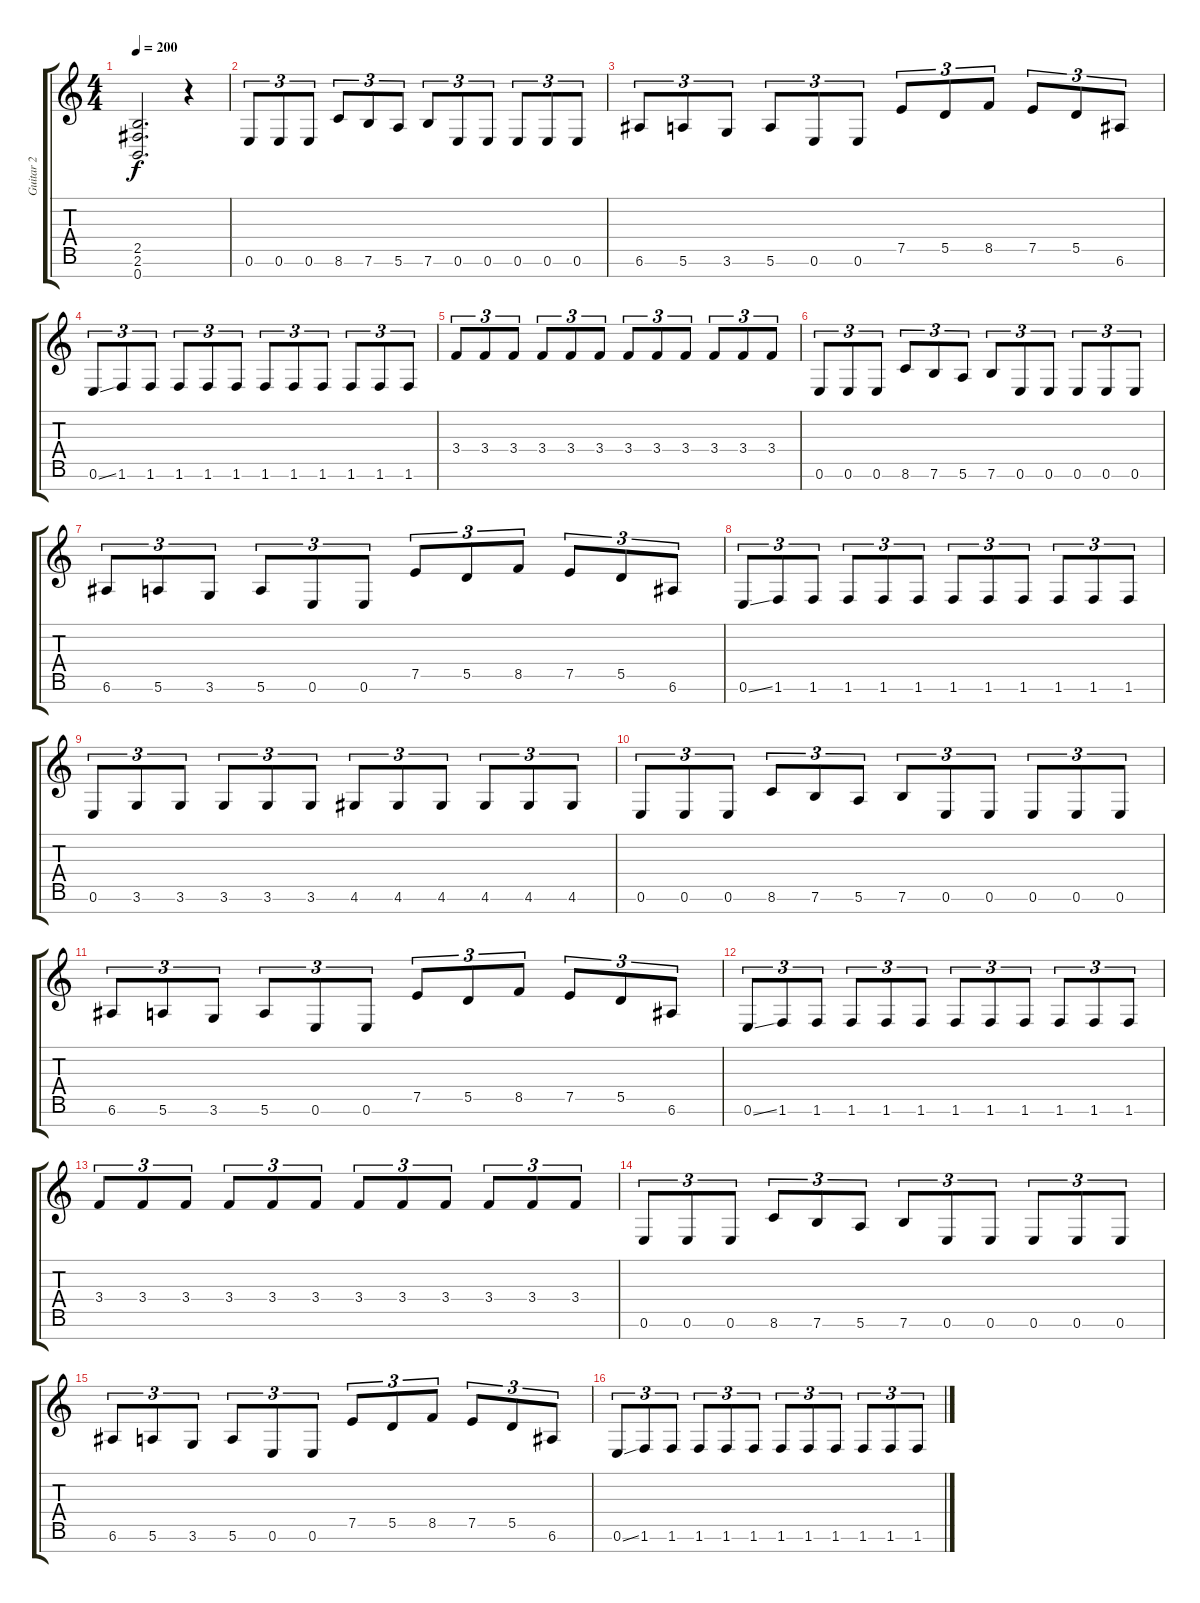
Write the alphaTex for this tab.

\track ("Guitar 2" "Guitar 2") {instrument distortionguitar}
\staff {score tabs}
\tuning (E4 B3 G3 D3 A2 E2 B1) {hide}
\ts (4 4)
\tempo 200
\clef g2
\ks c
(2.5{t} 2.6{t} 0.7{t}).2{d dy f} r.4 |
0.6.8{tu (3 2)} 0.6.8{tu (3 2)} 0.6.8{tu (3 2)} 8.6.8{tu (3 2)} 7.6.8{tu (3 2)} 5.6.8{tu (3 2)} 7.6.8{tu (3 2)} 0.6.8{tu (3 2)} 0.6.8{tu (3 2)} 0.6.8{tu (3 2)} 0.6.8{tu (3 2)} 0.6.8{tu (3 2)} |
6.6.8{tu (3 2)} 5.6.8{tu (3 2)} 3.6.8{tu (3 2)} 5.6.8{tu (3 2)} 0.6.8{tu (3 2)} 0.6.8{tu (3 2)} 7.5.8{tu (3 2)} 5.5.8{tu (3 2)} 8.5.8{tu (3 2)} 7.5.8{tu (3 2)} 5.5.8{tu (3 2)} 6.6.8{tu (3 2)} |
0.6{ss}.8{tu (3 2)} 1.6.8{tu (3 2)} 1.6.8{tu (3 2)} 1.6.8{tu (3 2)} 1.6.8{tu (3 2)} 1.6.8{tu (3 2)} 1.6.8{tu (3 2)} 1.6.8{tu (3 2)} 1.6.8{tu (3 2)} 1.6.8{tu (3 2)} 1.6.8{tu (3 2)} 1.6.8{tu (3 2)} |
3.4.8{tu (3 2)} 3.4.8{tu (3 2)} 3.4.8{tu (3 2)} 3.4.8{tu (3 2)} 3.4.8{tu (3 2)} 3.4.8{tu (3 2)} 3.4.8{tu (3 2)} 3.4.8{tu (3 2)} 3.4.8{tu (3 2)} 3.4.8{tu (3 2)} 3.4.8{tu (3 2)} 3.4.8{tu (3 2)} |
0.6.8{tu (3 2)} 0.6.8{tu (3 2)} 0.6.8{tu (3 2)} 8.6.8{tu (3 2)} 7.6.8{tu (3 2)} 5.6.8{tu (3 2)} 7.6.8{tu (3 2)} 0.6.8{tu (3 2)} 0.6.8{tu (3 2)} 0.6.8{tu (3 2)} 0.6.8{tu (3 2)} 0.6.8{tu (3 2)} |
6.6.8{tu (3 2)} 5.6.8{tu (3 2)} 3.6.8{tu (3 2)} 5.6.8{tu (3 2)} 0.6.8{tu (3 2)} 0.6.8{tu (3 2)} 7.5.8{tu (3 2)} 5.5.8{tu (3 2)} 8.5.8{tu (3 2)} 7.5.8{tu (3 2)} 5.5.8{tu (3 2)} 6.6.8{tu (3 2)} |
0.6{ss}.8{tu (3 2)} 1.6.8{tu (3 2)} 1.6.8{tu (3 2)} 1.6.8{tu (3 2)} 1.6.8{tu (3 2)} 1.6.8{tu (3 2)} 1.6.8{tu (3 2)} 1.6.8{tu (3 2)} 1.6.8{tu (3 2)} 1.6.8{tu (3 2)} 1.6.8{tu (3 2)} 1.6.8{tu (3 2)} |
0.6.8{tu (3 2)} 3.6.8{tu (3 2)} 3.6.8{tu (3 2)} 3.6.8{tu (3 2)} 3.6.8{tu (3 2)} 3.6.8{tu (3 2)} 4.6.8{tu (3 2)} 4.6.8{tu (3 2)} 4.6.8{tu (3 2)} 4.6.8{tu (3 2)} 4.6.8{tu (3 2)} 4.6.8{tu (3 2)} |
0.6.8{tu (3 2)} 0.6.8{tu (3 2)} 0.6.8{tu (3 2)} 8.6.8{tu (3 2)} 7.6.8{tu (3 2)} 5.6.8{tu (3 2)} 7.6.8{tu (3 2)} 0.6.8{tu (3 2)} 0.6.8{tu (3 2)} 0.6.8{tu (3 2)} 0.6.8{tu (3 2)} 0.6.8{tu (3 2)} |
6.6.8{tu (3 2)} 5.6.8{tu (3 2)} 3.6.8{tu (3 2)} 5.6.8{tu (3 2)} 0.6.8{tu (3 2)} 0.6.8{tu (3 2)} 7.5.8{tu (3 2)} 5.5.8{tu (3 2)} 8.5.8{tu (3 2)} 7.5.8{tu (3 2)} 5.5.8{tu (3 2)} 6.6.8{tu (3 2)} |
0.6{ss}.8{tu (3 2)} 1.6.8{tu (3 2)} 1.6.8{tu (3 2)} 1.6.8{tu (3 2)} 1.6.8{tu (3 2)} 1.6.8{tu (3 2)} 1.6.8{tu (3 2)} 1.6.8{tu (3 2)} 1.6.8{tu (3 2)} 1.6.8{tu (3 2)} 1.6.8{tu (3 2)} 1.6.8{tu (3 2)} |
3.4.8{tu (3 2)} 3.4.8{tu (3 2)} 3.4.8{tu (3 2)} 3.4.8{tu (3 2)} 3.4.8{tu (3 2)} 3.4.8{tu (3 2)} 3.4.8{tu (3 2)} 3.4.8{tu (3 2)} 3.4.8{tu (3 2)} 3.4.8{tu (3 2)} 3.4.8{tu (3 2)} 3.4.8{tu (3 2)} |
0.6.8{tu (3 2)} 0.6.8{tu (3 2)} 0.6.8{tu (3 2)} 8.6.8{tu (3 2)} 7.6.8{tu (3 2)} 5.6.8{tu (3 2)} 7.6.8{tu (3 2)} 0.6.8{tu (3 2)} 0.6.8{tu (3 2)} 0.6.8{tu (3 2)} 0.6.8{tu (3 2)} 0.6.8{tu (3 2)} |
6.6.8{tu (3 2)} 5.6.8{tu (3 2)} 3.6.8{tu (3 2)} 5.6.8{tu (3 2)} 0.6.8{tu (3 2)} 0.6.8{tu (3 2)} 7.5.8{tu (3 2)} 5.5.8{tu (3 2)} 8.5.8{tu (3 2)} 7.5.8{tu (3 2)} 5.5.8{tu (3 2)} 6.6.8{tu (3 2)} |
0.6{ss}.8{tu (3 2)} 1.6.8{tu (3 2)} 1.6.8{tu (3 2)} 1.6.8{tu (3 2)} 1.6.8{tu (3 2)} 1.6.8{tu (3 2)} 1.6.8{tu (3 2)} 1.6.8{tu (3 2)} 1.6.8{tu (3 2)} 1.6.8{tu (3 2)} 1.6.8{tu (3 2)} 1.6.8{tu (3 2)}
